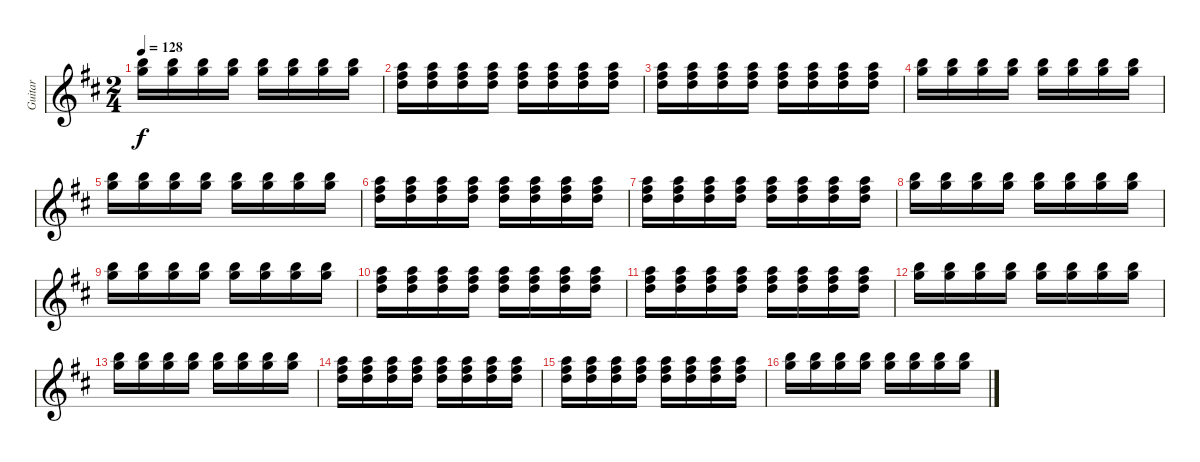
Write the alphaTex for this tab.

\track ("Guitar" "Guitar") {instrument acousticguitarsteel}
\staff {score}
\tuning (E4 B3 G3 D3 A2 E2) {hide}
\ts (2 4)
\tempo 128
\clef g2
\ks d
(7.1 8.2).16{dy f} (3.1 16.3).16 (7.1 8.2).16 (3.1 16.3).16 (7.1 8.2).16 (3.1 16.3).16 (7.1 8.2).16 (3.1 16.3).16 |
(5.1 7.2 7.3).16 (5.1 7.2 7.3).16 (5.1 7.2 7.3).16 (5.1 7.2 7.3).16 (5.1 7.2 7.3).16 (5.1 7.2 7.3).16 (5.1 7.2 7.3).16 (5.1 7.2 7.3).16 |
(5.1 7.2 7.3).16 (5.1 7.2 7.3).16 (5.1 7.2 7.3).16 (5.1 7.2 7.3).16 (5.1 7.2 7.3).16 (5.1 7.2 7.3).16 (5.1 7.2 7.3).16 (5.1 7.2 7.3).16 |
(7.1 8.2).16 (3.1 16.3).16 (7.1 8.2).16 (3.1 16.3).16 (7.1 8.2).16 (3.1 16.3).16 (7.1 8.2).16 (3.1 16.3).16 |
(7.1 8.2).16 (3.1 16.3).16 (7.1 8.2).16 (3.1 16.3).16 (7.1 8.2).16 (3.1 16.3).16 (7.1 8.2).16 (3.1 16.3).16 |
(5.1 7.2 7.3).16 (5.1 7.2 7.3).16 (5.1 7.2 7.3).16 (5.1 7.2 7.3).16 (5.1 7.2 7.3).16 (5.1 7.2 7.3).16 (5.1 7.2 7.3).16 (5.1 7.2 7.3).16 |
(5.1 7.2 7.3).16 (5.1 7.2 7.3).16 (5.1 7.2 7.3).16 (5.1 7.2 7.3).16 (5.1 7.2 7.3).16 (5.1 7.2 7.3).16 (5.1 7.2 7.3).16 (5.1 7.2 7.3).16 |
(7.1 8.2).16 (3.1 16.3).16 (7.1 8.2).16 (3.1 16.3).16 (7.1 8.2).16 (3.1 16.3).16 (7.1 8.2).16 (3.1 16.3).16 |
(7.1 8.2).16 (3.1 16.3).16 (7.1 8.2).16 (3.1 16.3).16 (7.1 8.2).16 (3.1 16.3).16 (7.1 8.2).16 (3.1 16.3).16 |
(5.1 7.2 7.3).16 (5.1 7.2 7.3).16 (5.1 7.2 7.3).16 (5.1 7.2 7.3).16 (5.1 7.2 7.3).16 (5.1 7.2 7.3).16 (5.1 7.2 7.3).16 (5.1 7.2 7.3).16 |
(5.1 7.2 7.3).16 (5.1 7.2 7.3).16 (5.1 7.2 7.3).16 (5.1 7.2 7.3).16 (5.1 7.2 7.3).16 (5.1 7.2 7.3).16 (5.1 7.2 7.3).16 (5.1 7.2 7.3).16 |
(7.1 8.2).16 (3.1 16.3).16 (7.1 8.2).16 (3.1 16.3).16 (7.1 8.2).16 (3.1 16.3).16 (7.1 8.2).16 (3.1 16.3).16 |
(7.1 8.2).16 (3.1 16.3).16 (7.1 8.2).16 (3.1 16.3).16 (7.1 8.2).16 (3.1 16.3).16 (7.1 8.2).16 (3.1 16.3).16 |
(5.1 7.2 7.3).16 (5.1 7.2 7.3).16 (5.1 7.2 7.3).16 (5.1 7.2 7.3).16 (5.1 7.2 7.3).16 (5.1 7.2 7.3).16 (5.1 7.2 7.3).16 (5.1 7.2 7.3).16 |
(5.1 7.2 7.3).16 (5.1 7.2 7.3).16 (5.1 7.2 7.3).16 (5.1 7.2 7.3).16 (5.1 7.2 7.3).16 (5.1 7.2 7.3).16 (5.1 7.2 7.3).16 (5.1 7.2 7.3).16 |
(7.1 8.2).16 (3.1 16.3).16 (7.1 8.2).16 (3.1 16.3).16 (7.1 8.2).16 (3.1 16.3).16 (7.1 8.2).16 (3.1 16.3).16
